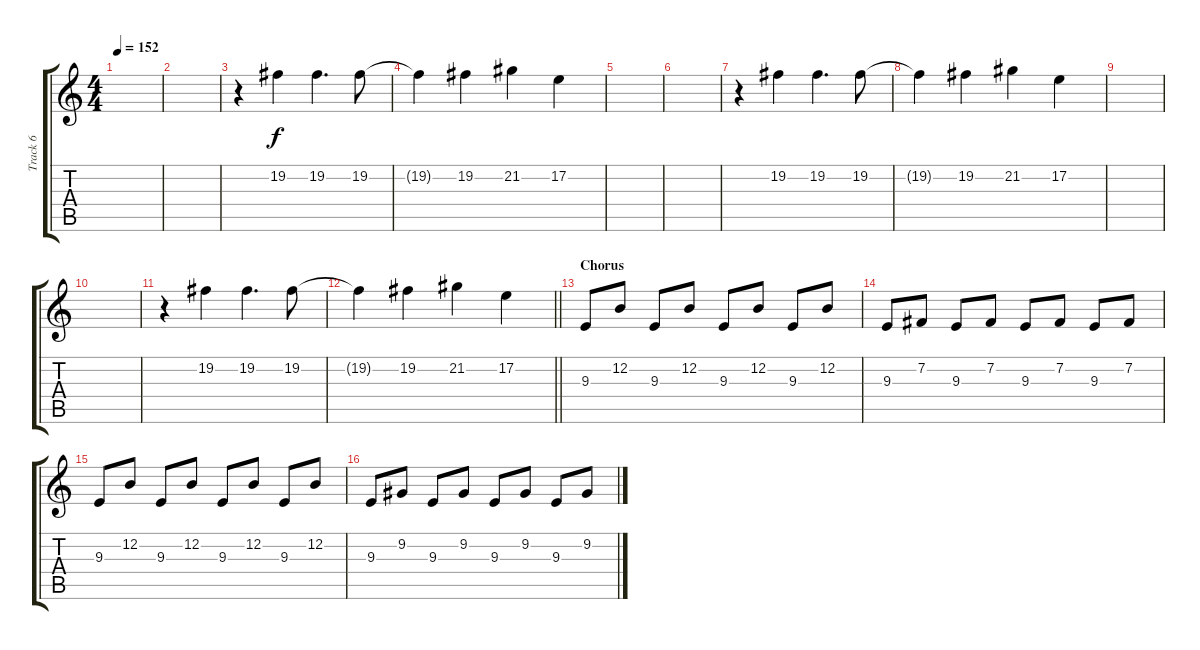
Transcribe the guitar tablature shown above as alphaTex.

\track ("Track 6" "Track 6") {instrument lead2sawtooth}
\staff {score tabs}
\tuning (E4 B3 G3 D3 A2 E2) {hide}
\ts (4 4)
\tempo 152
\clef g2
\ks c
|
|
r.4 19.2.4 19.2.4{d} 19.2.8 |
19.2{t}.4 19.2.4 21.2.4 17.2.4 |
|
|
r.4 19.2.4 19.2.4{d} 19.2.8 |
19.2{t}.4 19.2.4 21.2.4 17.2.4 |
|
|
r.4 19.2.4 19.2.4{d} 19.2.8 |
\barLineRight lightlight
19.2{t}.4 19.2.4 21.2.4 17.2.4 |
\section ("" "Chorus")
9.3.8 12.2.8 9.3.8 12.2.8 9.3.8 12.2.8 9.3.8 12.2.8 |
9.3.8 7.2.8 9.3.8 7.2.8 9.3.8 7.2.8 9.3.8 7.2.8 |
9.3.8 12.2.8 9.3.8 12.2.8 9.3.8 12.2.8 9.3.8 12.2.8 |
9.3.8 9.2.8 9.3.8 9.2.8 9.3.8 9.2.8 9.3.8 9.2.8
